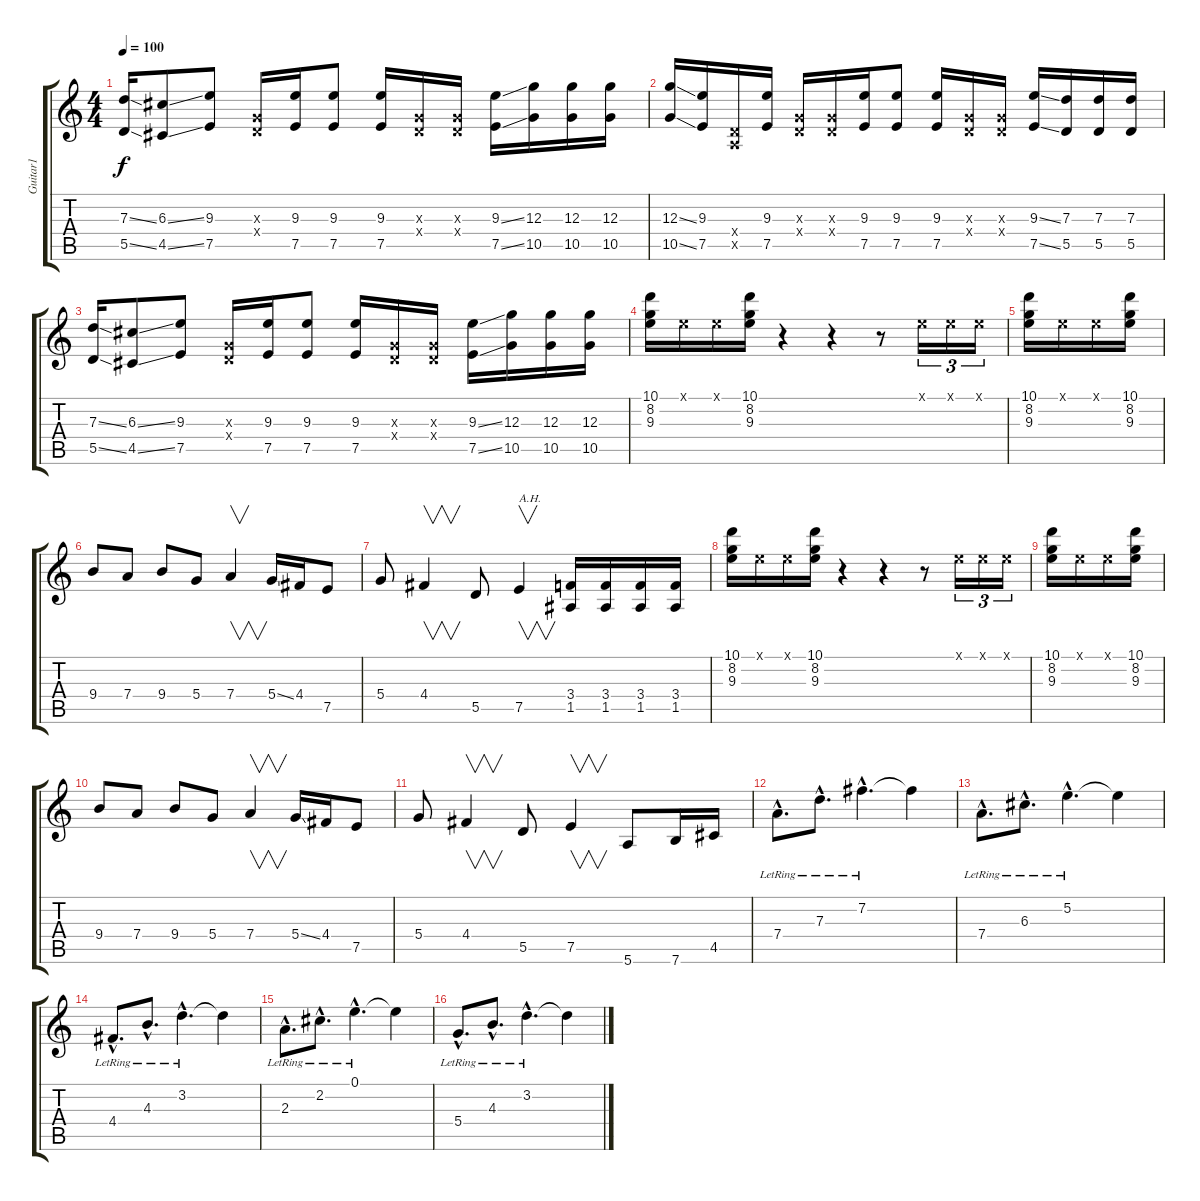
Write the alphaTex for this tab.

\track ("Guitar1" "Guitar1") {instrument distortionguitar}
\staff {score tabs}
\tuning (E4 B3 G3 D3 A2 E2) {hide}
\ts (4 4)
\tempo 100
\clef g2
\ks c
(7.3{ss} 5.5{ss}).16{dy f} (6.3{ss} 4.5{ss}).8 (9.3 7.5).8 (0.3{x} 0.4{x}).16 (9.3 7.5).16 (9.3 7.5).8 (9.3 7.5).16 (0.3{x} 0.4{x}).16 (0.3{x} 0.4{x}).16 (9.3{ss} 7.5{ss}).16 (12.3 10.5).16 (12.3 10.5).16 (12.3 10.5).16 |
(12.3{ss} 10.5{ss}).16 (9.3 7.5).16 (0.4{x} 0.5{x}).16 (9.3 7.5).16 (0.3{x} 0.4{x}).16 (0.3{x} 0.4{x}).16 (9.3 7.5).16 (9.3 7.5).8 (9.3 7.5).16 (0.3{x} 0.4{x}).16 (0.3{x} 0.4{x}).16 (9.3{ss} 7.5{ss}).16 (7.3 5.5).16 (7.3 5.5).16 (7.3 5.5).16 |
(7.3{ss} 5.5{ss}).16 (6.3{ss} 4.5{ss}).8 (9.3 7.5).8 (0.3{x} 0.4{x}).16 (9.3 7.5).16 (9.3 7.5).8 (9.3 7.5).16 (0.3{x} 0.4{x}).16 (0.3{x} 0.4{x}).16 (9.3{ss} 7.5{ss}).16 (12.3 10.5).16 (12.3 10.5).16 (12.3 10.5).16 |
(10.1 8.2 9.3).16 0.1{x}.16 0.1{x}.16 (10.1 8.2 9.3).16 r.4 r.4 r.8 0.1{x}.16{tu (3 2)} 0.1{x}.16{tu (3 2)} 0.1{x}.16{tu (3 2)} |
(10.1 8.2 9.3).16 0.1{x}.16 0.1{x}.16 (10.1 8.2 9.3).16 |
9.4.8 7.4.8 9.4.8 5.4.8 7.4.4{v} 5.4{ss}.16 4.4.16 7.5.8 |
5.4.8 4.4.4{v} 5.5.8 7.5.4{v txt "A.H."} (3.4 1.5).16 (3.4 1.5).16 (3.4 1.5).16 (3.4 1.5).16 |
(10.1 8.2 9.3).16 0.1{x}.16 0.1{x}.16 (10.1 8.2 9.3).16 r.4 r.4 r.8 0.1{x}.16{tu (3 2)} 0.1{x}.16{tu (3 2)} 0.1{x}.16{tu (3 2)} |
(10.1 8.2 9.3).16 0.1{x}.16 0.1{x}.16 (10.1 8.2 9.3).16 |
9.4.8 7.4.8 9.4.8 5.4.8 7.4.4{v} 5.4{ss}.16 4.4.16 7.5.8 |
5.4.8 4.4.4{v} 5.5.8 7.5.4{v} 5.6.8 7.6.16 4.5.16 |
7.4{hac lr}.8{d instrument acousticguitarsteel} 7.3{hac lr}.8{d} 7.2{hac lr}.4{d} 7.2{t}.4 |
7.4{hac lr}.8{d} 6.3{hac lr}.8{d} 5.2{hac lr}.4{d} 5.2{t}.4 |
4.4{hac lr}.8{d} 4.3{hac lr}.8{d} 3.2{hac lr}.4{d} 3.2{t}.4 |
2.3{hac lr}.8{d} 2.2{hac lr}.8{d} 0.1{hac lr}.4{d} 0.1{t}.4 |
5.4{hac lr}.8{d} 4.3{hac lr}.8{d} 3.2{hac lr}.4{d} 3.2{t}.4
